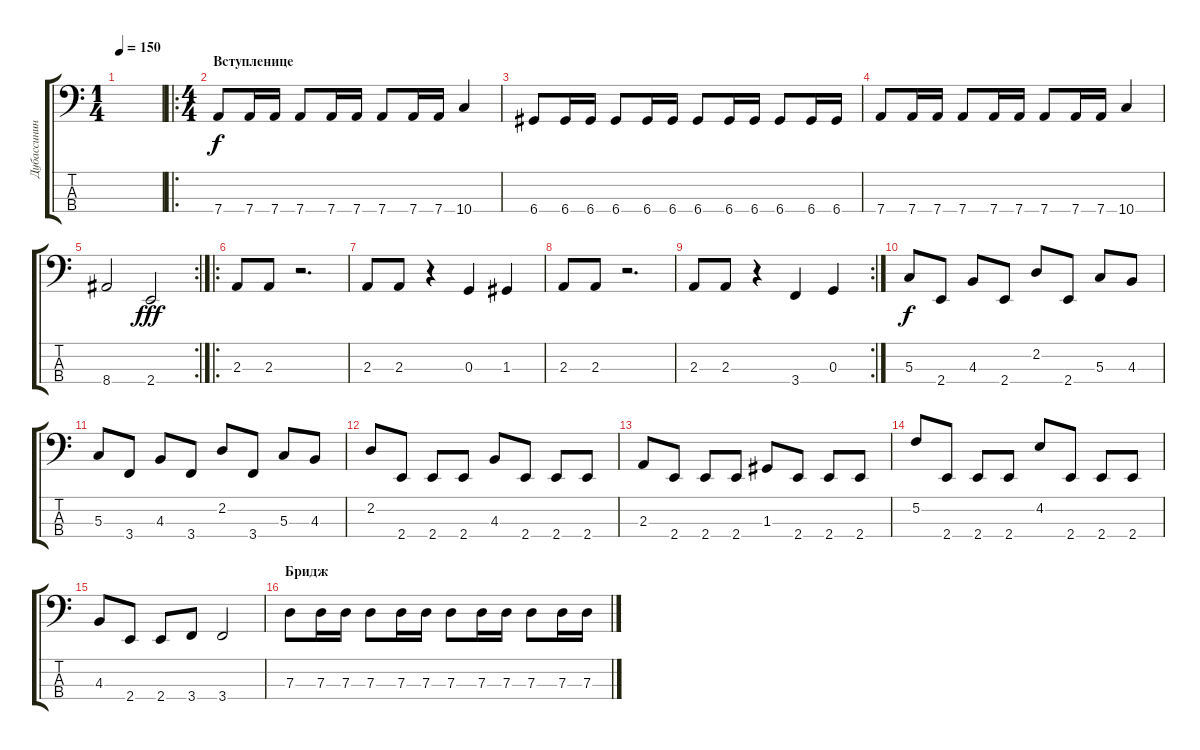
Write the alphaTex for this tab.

\track ("Дубассинин" "Дубассинин") {instrument electricbassfinger}
\staff {score tabs}
\tuning (F2 C2 G1 D1) {hide}
\ts (1 4)
\tempo 150
\clef f4
\ks c
|
\ro
\ts (4 4)
\section ("" "Вступленице")
7.4.8 7.4.16 7.4.16 7.4.8 7.4.16 7.4.16 7.4.8 7.4.16 7.4.16 10.4.4 |
6.4.8 6.4.16 6.4.16 6.4.8 6.4.16 6.4.16 6.4.8 6.4.16 6.4.16 6.4.8 6.4.16 6.4.16 |
7.4.8 7.4.16 7.4.16 7.4.8 7.4.16 7.4.16 7.4.8 7.4.16 7.4.16 10.4.4 |
\rc 2
8.4.2 2.4.2{dy fff} |
\ro
2.3.8 2.3.8 r.2{d} |
2.3.8 2.3.8 r.4 0.3.4 1.3.4 |
2.3.8 2.3.8 r.2{d} |
\rc 2
2.3.8 2.3.8 r.4 3.4.4 0.3.4 |
5.3.8{dy f} 2.4.8 4.3.8 2.4.8 2.2.8 2.4.8 5.3.8 4.3.8 |
5.3.8 3.4.8 4.3.8 3.4.8 2.2.8 3.4.8 5.3.8 4.3.8 |
2.2.8 2.4.8 2.4.8 2.4.8 4.3.8 2.4.8 2.4.8 2.4.8 |
2.3.8 2.4.8 2.4.8 2.4.8 1.3.8 2.4.8 2.4.8 2.4.8 |
5.2.8 2.4.8 2.4.8 2.4.8 4.2.8 2.4.8 2.4.8 2.4.8 |
4.3.8 2.4.8 2.4.8 3.4.8 3.4.2 |
\section ("" "Бридж")
7.3.8 7.3.16 7.3.16 7.3.8 7.3.16 7.3.16 7.3.8 7.3.16 7.3.16 7.3.8 7.3.16 7.3.16
